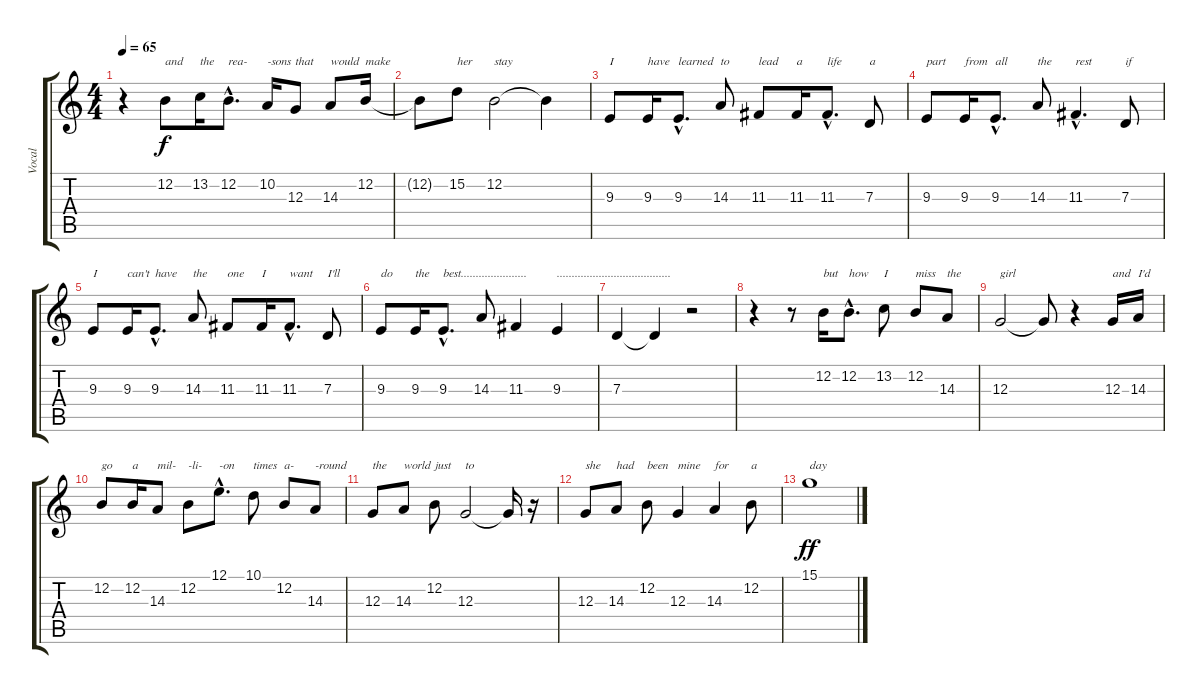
\track ("Vocal" "Vocal") {instrument reedorgan}
\staff {score tabs}
\tuning (E4 B3 G3 D3 A2 E2) {hide}
\ts (4 4)
\tempo 65
\clef g2
\ks c
r.4{dy f} 12.2.8{txt "and"} 13.2.16{txt "the"} 12.2{hac}.8{d txt "rea-"} 10.2.16{txt "-sons"} 12.3.8{txt "that"} 14.3.8{txt "would"} 12.2.16{txt "make"} |
12.2{t}.8 15.2.8{txt "her"} 12.2.2{txt "stay"} 12.2{t}.4 |
9.3.8{txt "I"} 9.3.16{txt "have"} 9.3{hac}.8{d txt "learned"} 14.3.8{txt "to"} 11.3.8{txt "lead"} 11.3.16{txt "a"} 11.3{hac}.8{d txt "life"} 7.3.8{txt "a"} |
9.3.8{txt "part"} 9.3.16{txt "from"} 9.3{hac}.8{d txt "all"} 14.3.8{txt "the"} 11.3{hac}.4{d txt "rest"} 7.3.8{txt "if"} |
9.3.8{txt "I"} 9.3.16{txt "can't"} 9.3{hac}.8{d txt "have"} 14.3.8{txt "the"} 11.3.8{txt "one"} 11.3.16{txt "I"} 11.3{hac}.8{d txt "want"} 7.3.8{txt "I'll"} |
9.3.8{txt "do"} 9.3.16{txt "the"} 9.3{hac}.8{d txt "best......................"} 14.3.8 11.3.4 9.3.4{txt "......................................"} |
7.3.4 7.3{t}.4 r.2 |
r.4 r.8 12.2.16{txt "but"} 12.2{hac}.8{d txt "how"} 13.2.8{txt "I"} 12.2.8{txt "miss"} 14.3.8{txt "the"} |
12.3.2{txt "girl"} 12.3{t}.8 r.4 12.3.16{txt "and"} 14.3.16{txt "I'd"} |
12.2.8{txt "go"} 12.2.16{txt "a"} 14.3.8{txt "mil-"} 12.2.8{txt "-li-"} 12.1{hac}.8{d txt "-on"} 10.1.8{txt "times"} 12.2.8{txt "a-"} 14.3.8{txt "-round"} |
12.3.8{txt "the"} 14.3.8{txt "world"} 12.2.8{txt "just"} 12.3.2{txt "to"} 12.3{t}.16 r.16 |
12.3.8{txt "she"} 14.3.8{txt "had"} 12.2.8{txt "been"} 12.3.4{txt "mine"} 14.3.4{txt "for"} 12.2.8{txt "a"} |
15.1.1{txt "day" dy ff}
